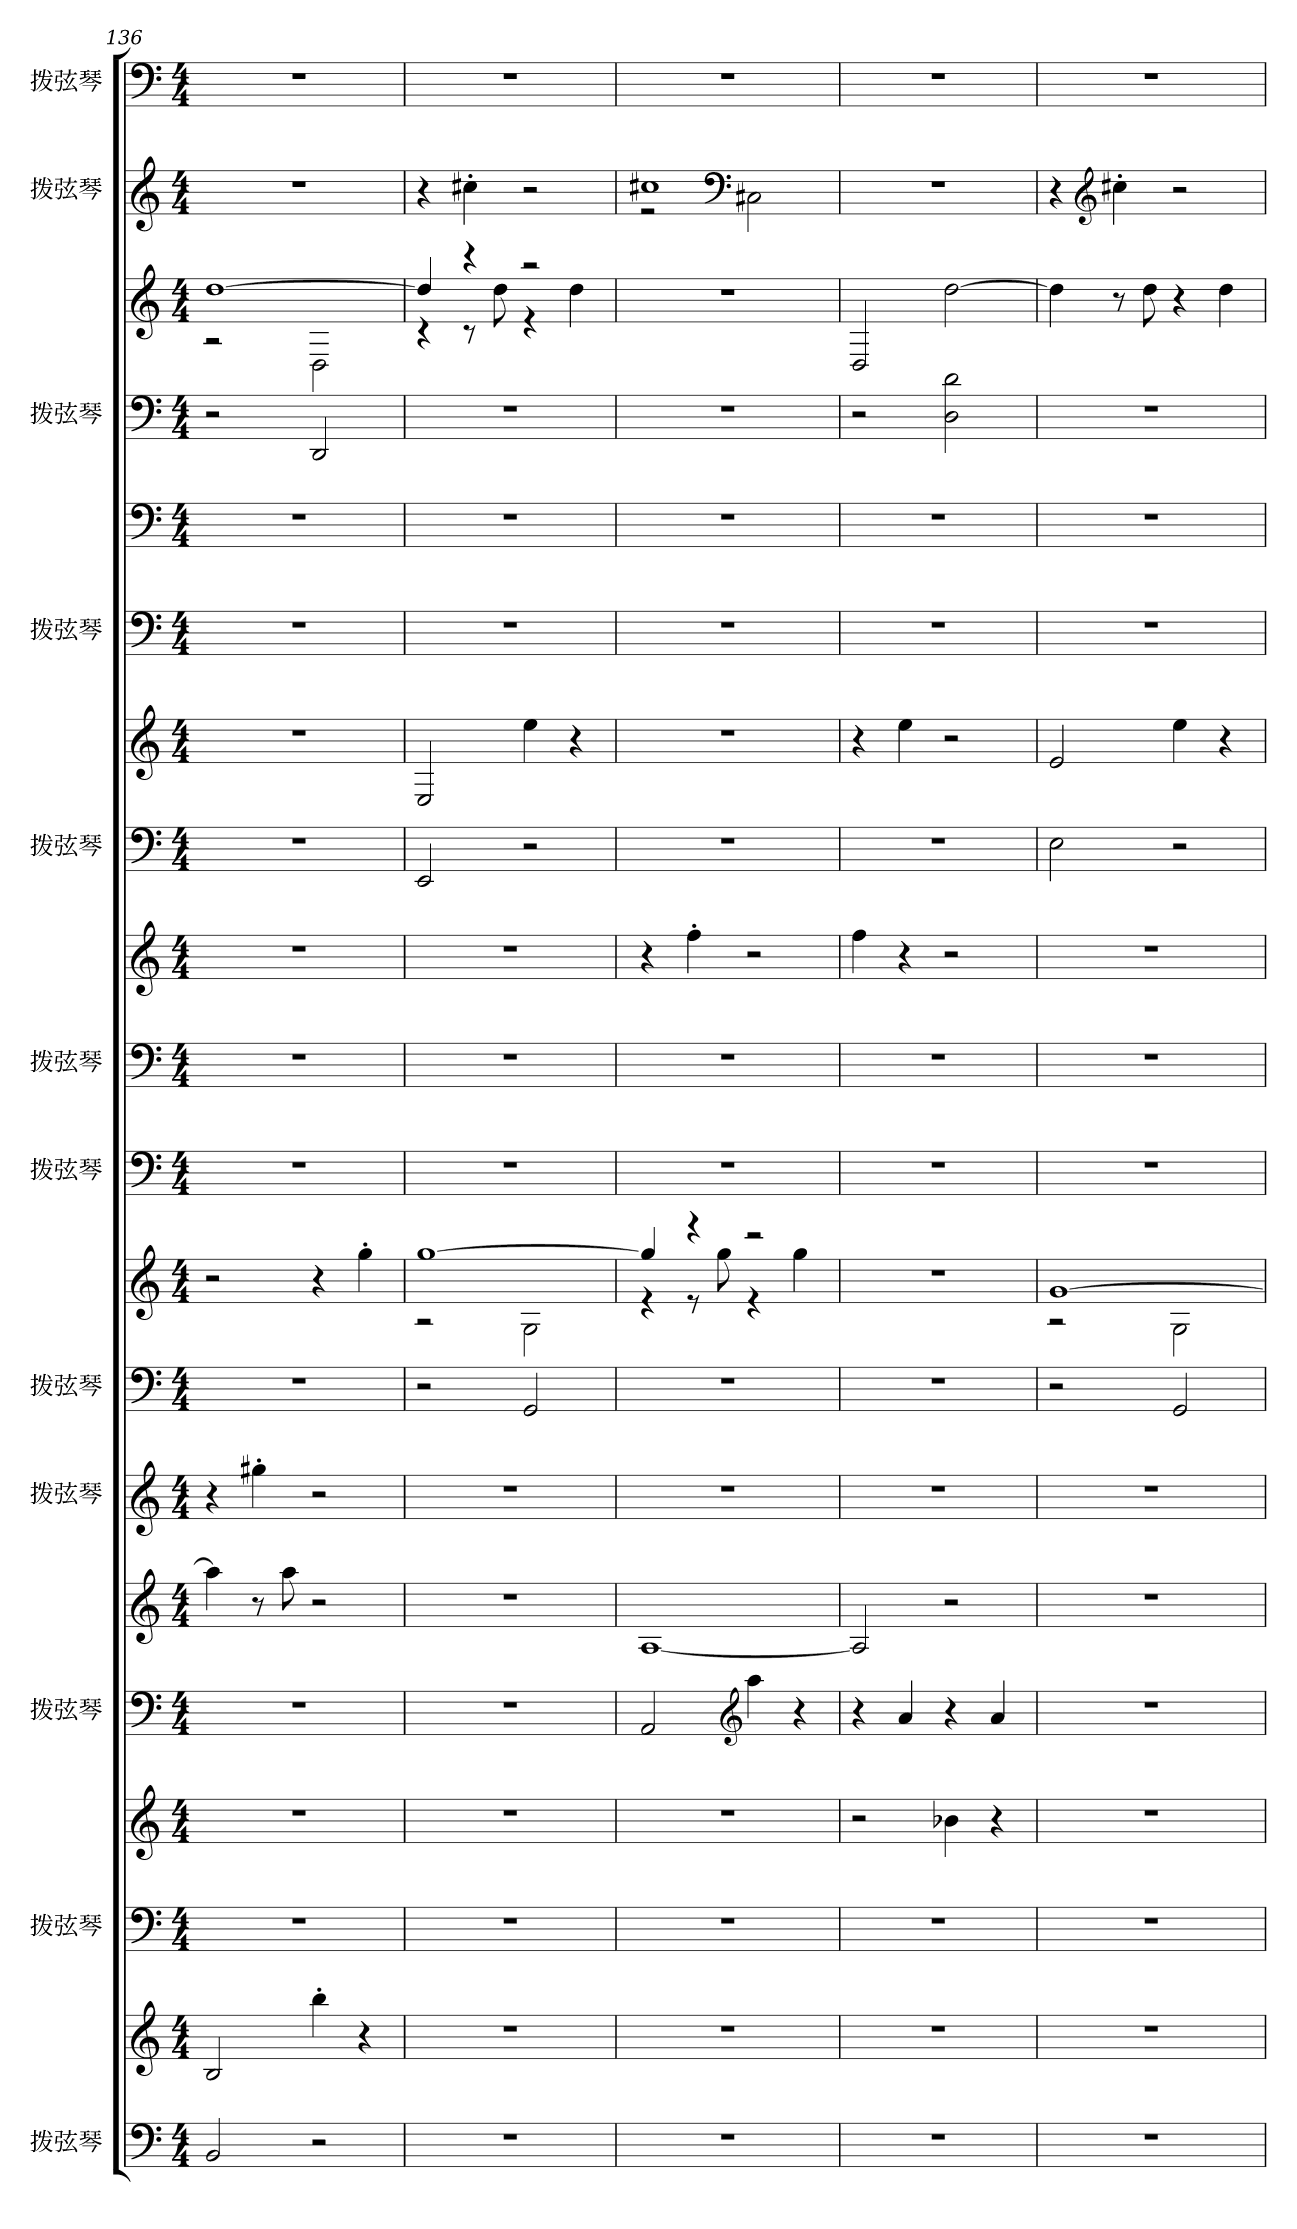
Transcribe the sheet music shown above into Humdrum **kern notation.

**kern	**kern	**kern	**kern	**kern	**kern	**kern	**kern	**kern	**kern	**kern	**kern	**kern	**kern	**kern	**kern	**kern	**kern	**kern	**kern
*part12	*part12	*part11	*part11	*part10	*part10	*part9	*part8	*part8	*part7	*part6	*part6	*part5	*part5	*part4	*part4	*part3	*part3	*part2	*part1
*staff20	*staff19	*staff18	*staff17	*staff16	*staff15	*staff14	*staff13	*staff12	*staff11	*staff10	*staff9	*staff8	*staff7	*staff6	*staff5	*staff4	*staff3	*staff2	*staff1
*I"拨弦琴	*	*I"拨弦琴	*	*I"拨弦琴	*	*I"拨弦琴	*I"拨弦琴	*	*I"拨弦琴	*I"拨弦琴	*	*I"拨弦琴	*	*I"拨弦琴	*	*I"拨弦琴	*	*I"拨弦琴	*I"拨弦琴
*clefF4	*clefG2	*clefF4	*clefG2	*clefF4	*clefG2	*clefG2	*clefF4	*clefG2	*clefF4	*clefF4	*clefG2	*clefF4	*clefG2	*clefF4	*clefF4	*clefF4	*clefG2	*clefG2	*clefF4
*k[]	*k[]	*k[]	*k[]	*k[]	*k[]	*k[]	*k[]	*k[]	*k[]	*k[]	*k[]	*k[]	*k[]	*k[]	*k[]	*k[]	*k[]	*k[]	*k[]
*M4/4	*M4/4	*M4/4	*M4/4	*M4/4	*M4/4	*M4/4	*M4/4	*M4/4	*M4/4	*M4/4	*M4/4	*M4/4	*M4/4	*M4/4	*M4/4	*M4/4	*M4/4	*M4/4	*M4/4
=136	=136	=136	=136	=136	=136	=136	=136	=136	=136	=136	=136	=136	=136	=136	=136	=136	=136	=136	=136
*	*	*	*	*	*	*	*	*	*	*	*	*	*	*	*	*	*^	*	*
2BB/	2B/	1r	1r	1r	4aa\]	4r	1r	2r	1r	1r	1r	1r	1r	1r	1r	2r	[1dd	2r	1r	1r
.	.	.	.	.	8r	4gg#X'\	.	.	.	.	.	.	.	.	.	.	.	.	.	.
.	.	.	.	.	8aa\	.	.	.	.	.	.	.	.	.	.	.	.	.	.	.
2r	4bb'\	.	.	.	2r	2r	.	4r	.	.	.	.	.	.	.	2DD/	.	2D\	.	.
.	4r	.	.	.	.	.	.	4gg'\	.	.	.	.	.	.	.	.	.	.	.	.
=137	=137	=137	=137	=137	=137	=137	=137	=137	=137	=137	=137	=137	=137	=137	=137	=137	=137	=137	=137	=137
*	*	*	*	*	*	*	*	*^	*	*	*	*	*	*	*	*	*	*	*	*
1r	1r	1r	1r	1r	1r	1r	2r	[1gg	2r	1r	1r	1r	2EE/	2E/	1r	1r	1r	4dd/]	4r	4r	1r
.	.	.	.	.	.	.	.	.	.	.	.	.	.	.	.	.	.	4r	8r	4cc#X'\	.
.	.	.	.	.	.	.	.	.	.	.	.	.	.	.	.	.	.	.	8dd\	.	.
.	.	.	.	.	.	.	2GG/	.	2G\	.	.	.	2r	4ee\	.	.	.	2r	4r	2r	.
.	.	.	.	.	.	.	.	.	.	.	.	.	.	4r	.	.	.	.	4dd\	.	.
*	*	*	*	*	*	*	*	*	*	*	*	*	*	*	*	*	*	*v	*v	*	*
=138	=138	=138	=138	=138	=138	=138	=138	=138	=138	=138	=138	=138	=138	=138	=138	=138	=138	=138	=138	=138
*	*	*	*	*	*	*	*	*	*	*	*	*	*	*	*	*	*	*	*^	*
1r	1r	1r	1r	2AA/	[1A	1r	1r	4gg/]	4r	1r	1r	4r	1r	1r	1r	1r	1r	1r	1cc#X	2r	1r
.	.	.	.	.	.	.	.	4r	8r	.	.	4ff'\	.	.	.	.	.	.	.	.	.
.	.	.	.	.	.	.	.	.	8gg\	.	.	.	.	.	.	.	.	.	.	.	.
*	*	*	*	*clefG2	*	*	*	*	*	*	*	*	*	*	*	*	*	*	*clefF4	*	*
.	.	.	.	4aa\	.	.	.	2r	4r	.	.	2r	.	.	.	.	.	.	.	2C#X\	.
.	.	.	.	4r	.	.	.	.	4gg\	.	.	.	.	.	.	.	.	.	.	.	.
*	*	*	*	*	*	*	*	*v	*v	*	*	*	*	*	*	*	*	*	*v	*v	*
=139	=139	=139	=139	=139	=139	=139	=139	=139	=139	=139	=139	=139	=139	=139	=139	=139	=139	=139	=139
1r	1r	1r	2r	4r	2A/]	1r	1r	1r	1r	1r	4ff\	1r	4r	1r	1r	2r	2D/	1r	1r
.	.	.	.	4a/	.	.	.	.	.	.	4r	.	4ee\	.	.	.	.	.	.
.	.	.	4b-X\	4r	2r	.	.	.	.	.	2r	.	2r	.	.	2D\ 2d\	[2dd\	.	.
.	.	.	4r	4a/	.	.	.	.	.	.	.	.	.	.	.	.	.	.	.
!!LO:PB:g=z
=140	=140	=140	=140	=140	=140	=140	=140	=140	=140	=140	=140	=140	=140	=140	=140	=140	=140	=140	=140
*	*	*	*	*	*	*	*	*^	*	*	*	*	*	*	*	*	*	*	*
1r	1r	1r	1r	1r	1r	1r	2r	[1g	2r	1r	1r	1r	2E\	2e/	1r	1r	1r	4dd\]	4r	1r
*	*	*	*	*	*	*	*	*	*	*	*	*	*	*	*	*	*	*	*clefG2	*
.	.	.	.	.	.	.	.	.	.	.	.	.	.	.	.	.	.	8r	4cc#X'\	.
.	.	.	.	.	.	.	.	.	.	.	.	.	.	.	.	.	.	8dd\	.	.
.	.	.	.	.	.	.	2GG/	.	2G\	.	.	.	2r	4ee\	.	.	.	4r	2r	.
.	.	.	.	.	.	.	.	.	.	.	.	.	.	4r	.	.	.	4dd\	.	.
*	*	*	*	*	*	*	*	*v	*v	*	*	*	*	*	*	*	*	*	*	*
=	=	=	=	=	=	=	=	=	=	=	=	=	=	=	=	=	=	=	=
*-	*-	*-	*-	*-	*-	*-	*-	*-	*-	*-	*-	*-	*-	*-	*-	*-	*-	*-	*-
